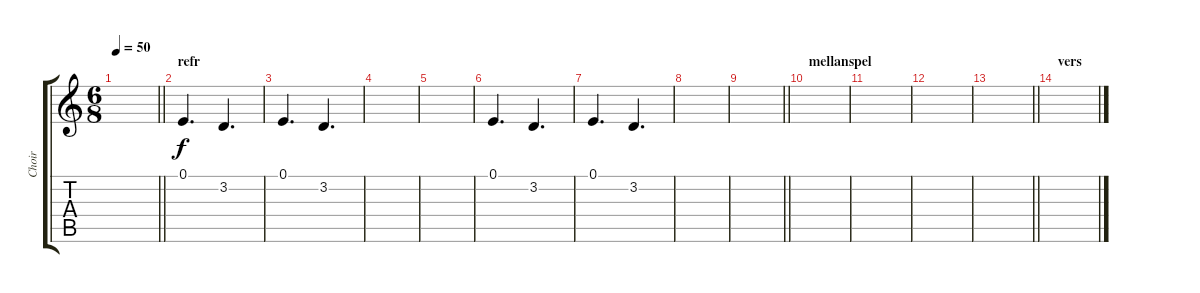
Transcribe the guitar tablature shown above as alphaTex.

\track ("Choir " "Choir ") {instrument choiraahs}
\staff {score tabs}
\tuning (E4 B3 G3 D3 A2 E2) {hide}
\ts (6 8)
\tempo 50
\clef g2
\barLineRight lightlight
\ks c
|
\section ("" "refr")
0.1.4{d} 3.2.4{d} |
0.1.4{d} 3.2.4{d} |
|
|
0.1.4{d} 3.2.4{d} |
0.1.4{d} 3.2.4{d} |
|
\barLineRight lightlight
|
\section ("" "mellanspel")
|
|
|
\barLineRight lightlight
|
\section ("" "vers")
